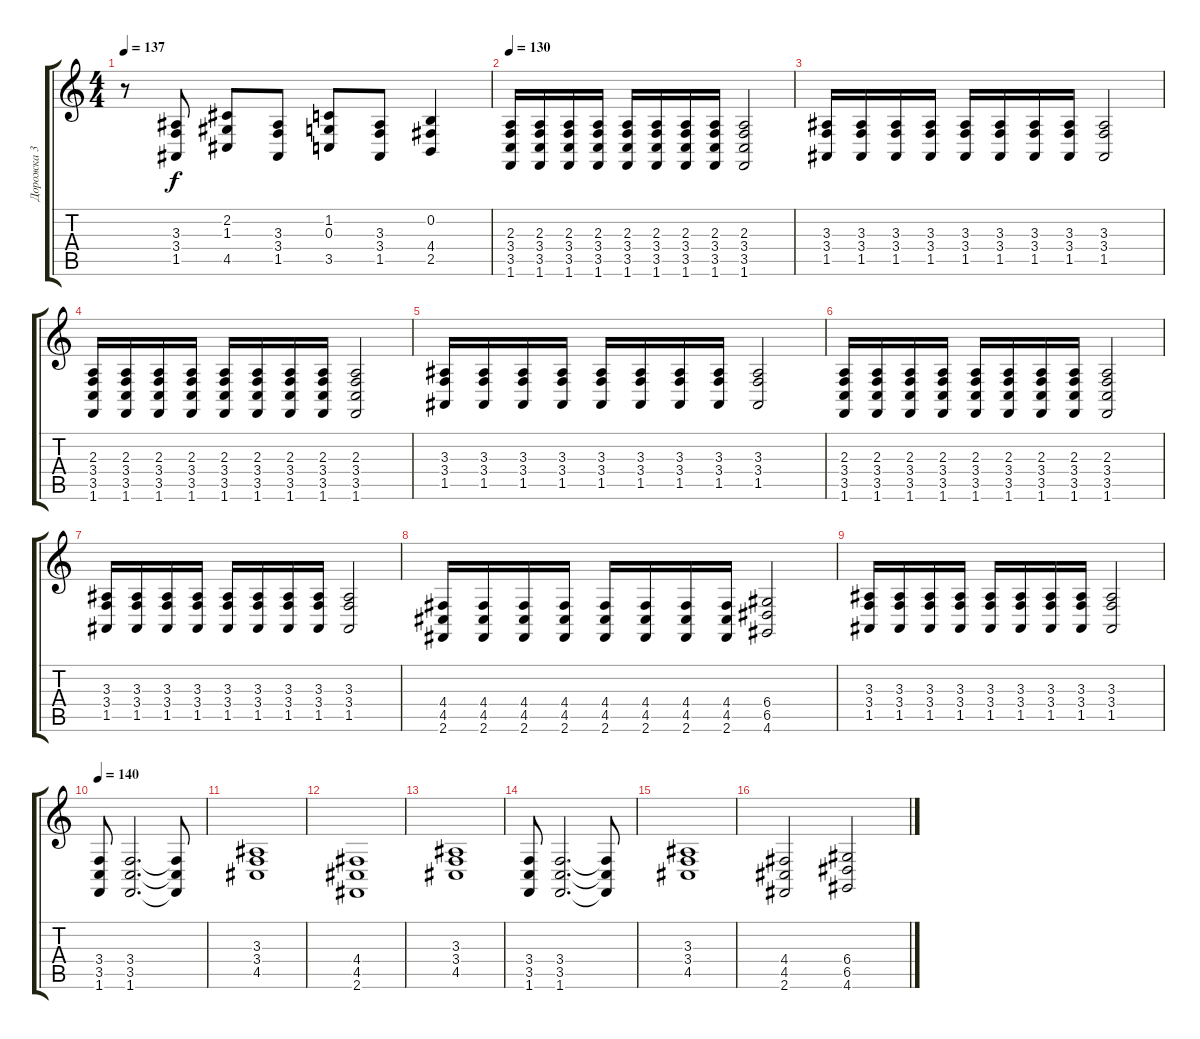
\track ("Дорожка 3" "Дорожка 3") {instrument lead1square}
\staff {score tabs}
\tuning (E4 B3 G3 D3 A2 E2) {hide}
\ts (4 4)
\tempo 137
\clef g2
\ks c
r.8{dy f} (3.3 3.4 1.5).8 (2.2 1.3 4.5).8 (3.3 3.4 1.5).8 (1.2 0.3 3.5).8 (3.3 3.4 1.5).8 (0.2 4.4 2.5).4 |
\tempo 130
(2.3 3.4 3.5 1.6).16{volume 14 instrument distortionguitar} (2.3 3.4 3.5 1.6).16 (2.3 3.4 3.5 1.6).16 (2.3 3.4 3.5 1.6).16 (2.3 3.4 3.5 1.6).16 (2.3 3.4 3.5 1.6).16 (2.3 3.4 3.5 1.6).16 (2.3 3.4 3.5 1.6).16 (2.3 3.4 3.5 1.6).2 |
(3.3 3.4 1.5).16{volume 14} (3.3 3.4 1.5).16 (3.3 3.4 1.5).16 (3.3 3.4 1.5).16 (3.3 3.4 1.5).16 (3.3 3.4 1.5).16 (3.3 3.4 1.5).16 (3.3 3.4 1.5).16 (3.3 3.4 1.5).2 |
(2.3 3.4 3.5 1.6).16{volume 14} (2.3 3.4 3.5 1.6).16 (2.3 3.4 3.5 1.6).16 (2.3 3.4 3.5 1.6).16 (2.3 3.4 3.5 1.6).16 (2.3 3.4 3.5 1.6).16 (2.3 3.4 3.5 1.6).16 (2.3 3.4 3.5 1.6).16 (2.3 3.4 3.5 1.6).2 |
(3.3 3.4 1.5).16{volume 14} (3.3 3.4 1.5).16 (3.3 3.4 1.5).16 (3.3 3.4 1.5).16 (3.3 3.4 1.5).16 (3.3 3.4 1.5).16 (3.3 3.4 1.5).16 (3.3 3.4 1.5).16 (3.3 3.4 1.5).2 |
(2.3 3.4 3.5 1.6).16{volume 14} (2.3 3.4 3.5 1.6).16 (2.3 3.4 3.5 1.6).16 (2.3 3.4 3.5 1.6).16 (2.3 3.4 3.5 1.6).16 (2.3 3.4 3.5 1.6).16 (2.3 3.4 3.5 1.6).16 (2.3 3.4 3.5 1.6).16 (2.3 3.4 3.5 1.6).2 |
(3.3 3.4 1.5).16{volume 14} (3.3 3.4 1.5).16 (3.3 3.4 1.5).16 (3.3 3.4 1.5).16 (3.3 3.4 1.5).16 (3.3 3.4 1.5).16 (3.3 3.4 1.5).16 (3.3 3.4 1.5).16 (3.3 3.4 1.5).2 |
(4.4 4.5 2.6).16 (4.4 4.5 2.6).16 (4.4 4.5 2.6).16 (4.4 4.5 2.6).16 (4.4 4.5 2.6).16 (4.4 4.5 2.6).16 (4.4 4.5 2.6).16 (4.4 4.5 2.6).16 (6.4 6.5 4.6).2 |
(3.3 3.4 1.5).16 (3.3 3.4 1.5).16 (3.3 3.4 1.5).16 (3.3 3.4 1.5).16 (3.3 3.4 1.5).16 (3.3 3.4 1.5).16 (3.3 3.4 1.5).16 (3.3 3.4 1.5).16 (3.3 3.4 1.5).2 |
\tempo 140
(3.4 3.5 1.6).8 (3.4 3.5 1.6).2{d} (3.4{t} 3.5{t} 1.6{t}).8 |
(3.3 3.4 4.5).1 |
(4.4 4.5 2.6).1 |
(3.3 3.4 4.5).1 |
(3.4 3.5 1.6).8 (3.4 3.5 1.6).2{d} (3.4{t} 3.5{t} 1.6{t}).8 |
(3.3 3.4 4.5).1 |
(4.4 4.5 2.6).2 (6.4 6.5 4.6).2
